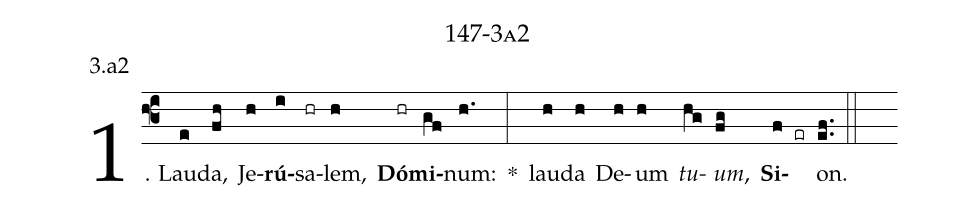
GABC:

name: 147-3a2;
annotation: 3.a2;
%%
(f3) 1. Lau(e)da,(fh) Je(h)<b>rú</b>(i)sa(hr)lem,(h) <b>Dó</b>(hr)<b>mi</b>(gf)num:(h.) *(:) lau(h)da(h) De(h)um(h) <i>tu</i>(hg)<i>um</i>,(fg) <b>Si</b>(f er)on.(ef..) (::)
